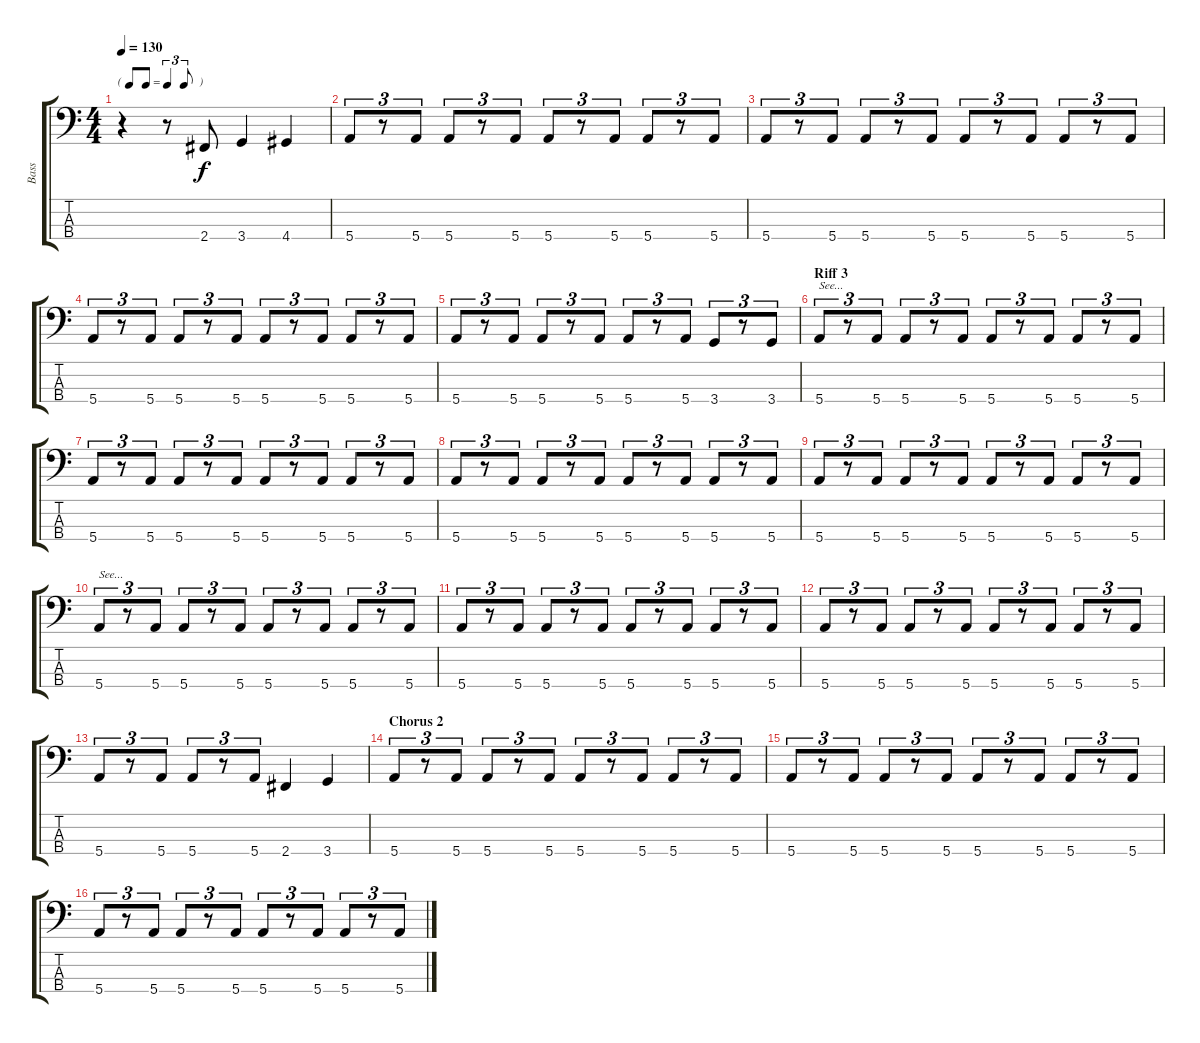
\track ("Bass" "Bass") {instrument electricbassfinger}
\staff {score tabs}
\tuning (G2 D2 A1 E1) {hide}
\ts (4 4)
\tf triplet8th
\tempo 130
\clef f4
\ks c
r.4{dy f} r.8 2.4.8 3.4.4 4.4.4 |
5.4.8{tu (3 2)} r.8{tu (3 2)} 5.4.8{tu (3 2)} 5.4.8{tu (3 2)} r.8{tu (3 2)} 5.4.8{tu (3 2)} 5.4.8{tu (3 2)} r.8{tu (3 2)} 5.4.8{tu (3 2)} 5.4.8{tu (3 2)} r.8{tu (3 2)} 5.4.8{tu (3 2)} |
5.4.8{tu (3 2)} r.8{tu (3 2)} 5.4.8{tu (3 2)} 5.4.8{tu (3 2)} r.8{tu (3 2)} 5.4.8{tu (3 2)} 5.4.8{tu (3 2)} r.8{tu (3 2)} 5.4.8{tu (3 2)} 5.4.8{tu (3 2)} r.8{tu (3 2)} 5.4.8{tu (3 2)} |
5.4.8{tu (3 2)} r.8{tu (3 2)} 5.4.8{tu (3 2)} 5.4.8{tu (3 2)} r.8{tu (3 2)} 5.4.8{tu (3 2)} 5.4.8{tu (3 2)} r.8{tu (3 2)} 5.4.8{tu (3 2)} 5.4.8{tu (3 2)} r.8{tu (3 2)} 5.4.8{tu (3 2)} |
5.4.8{tu (3 2)} r.8{tu (3 2)} 5.4.8{tu (3 2)} 5.4.8{tu (3 2)} r.8{tu (3 2)} 5.4.8{tu (3 2)} 5.4.8{tu (3 2)} r.8{tu (3 2)} 5.4.8{tu (3 2)} 3.4.8{tu (3 2)} r.8{tu (3 2)} 3.4.8{tu (3 2)} |
\section ("" "Riff 3")
5.4.8{tu (3 2) txt "See..."} r.8{tu (3 2)} 5.4.8{tu (3 2)} 5.4.8{tu (3 2)} r.8{tu (3 2)} 5.4.8{tu (3 2)} 5.4.8{tu (3 2)} r.8{tu (3 2)} 5.4.8{tu (3 2)} 5.4.8{tu (3 2)} r.8{tu (3 2)} 5.4.8{tu (3 2)} |
5.4.8{tu (3 2)} r.8{tu (3 2)} 5.4.8{tu (3 2)} 5.4.8{tu (3 2)} r.8{tu (3 2)} 5.4.8{tu (3 2)} 5.4.8{tu (3 2)} r.8{tu (3 2)} 5.4.8{tu (3 2)} 5.4.8{tu (3 2)} r.8{tu (3 2)} 5.4.8{tu (3 2)} |
5.4.8{tu (3 2)} r.8{tu (3 2)} 5.4.8{tu (3 2)} 5.4.8{tu (3 2)} r.8{tu (3 2)} 5.4.8{tu (3 2)} 5.4.8{tu (3 2)} r.8{tu (3 2)} 5.4.8{tu (3 2)} 5.4.8{tu (3 2)} r.8{tu (3 2)} 5.4.8{tu (3 2)} |
5.4.8{tu (3 2)} r.8{tu (3 2)} 5.4.8{tu (3 2)} 5.4.8{tu (3 2)} r.8{tu (3 2)} 5.4.8{tu (3 2)} 5.4.8{tu (3 2)} r.8{tu (3 2)} 5.4.8{tu (3 2)} 5.4.8{tu (3 2)} r.8{tu (3 2)} 5.4.8{tu (3 2)} |
5.4.8{tu (3 2) txt "See..."} r.8{tu (3 2)} 5.4.8{tu (3 2)} 5.4.8{tu (3 2)} r.8{tu (3 2)} 5.4.8{tu (3 2)} 5.4.8{tu (3 2)} r.8{tu (3 2)} 5.4.8{tu (3 2)} 5.4.8{tu (3 2)} r.8{tu (3 2)} 5.4.8{tu (3 2)} |
5.4.8{tu (3 2)} r.8{tu (3 2)} 5.4.8{tu (3 2)} 5.4.8{tu (3 2)} r.8{tu (3 2)} 5.4.8{tu (3 2)} 5.4.8{tu (3 2)} r.8{tu (3 2)} 5.4.8{tu (3 2)} 5.4.8{tu (3 2)} r.8{tu (3 2)} 5.4.8{tu (3 2)} |
5.4.8{tu (3 2)} r.8{tu (3 2)} 5.4.8{tu (3 2)} 5.4.8{tu (3 2)} r.8{tu (3 2)} 5.4.8{tu (3 2)} 5.4.8{tu (3 2)} r.8{tu (3 2)} 5.4.8{tu (3 2)} 5.4.8{tu (3 2)} r.8{tu (3 2)} 5.4.8{tu (3 2)} |
5.4.8{tu (3 2)} r.8{tu (3 2)} 5.4.8{tu (3 2)} 5.4.8{tu (3 2)} r.8{tu (3 2)} 5.4.8{tu (3 2)} 2.4.4 3.4.4 |
\section ("" "Chorus 2")
5.4.8{tu (3 2)} r.8{tu (3 2)} 5.4.8{tu (3 2)} 5.4.8{tu (3 2)} r.8{tu (3 2)} 5.4.8{tu (3 2)} 5.4.8{tu (3 2)} r.8{tu (3 2)} 5.4.8{tu (3 2)} 5.4.8{tu (3 2)} r.8{tu (3 2)} 5.4.8{tu (3 2)} |
5.4.8{tu (3 2)} r.8{tu (3 2)} 5.4.8{tu (3 2)} 5.4.8{tu (3 2)} r.8{tu (3 2)} 5.4.8{tu (3 2)} 5.4.8{tu (3 2)} r.8{tu (3 2)} 5.4.8{tu (3 2)} 5.4.8{tu (3 2)} r.8{tu (3 2)} 5.4.8{tu (3 2)} |
5.4.8{tu (3 2)} r.8{tu (3 2)} 5.4.8{tu (3 2)} 5.4.8{tu (3 2)} r.8{tu (3 2)} 5.4.8{tu (3 2)} 5.4.8{tu (3 2)} r.8{tu (3 2)} 5.4.8{tu (3 2)} 5.4.8{tu (3 2)} r.8{tu (3 2)} 5.4.8{tu (3 2)}
